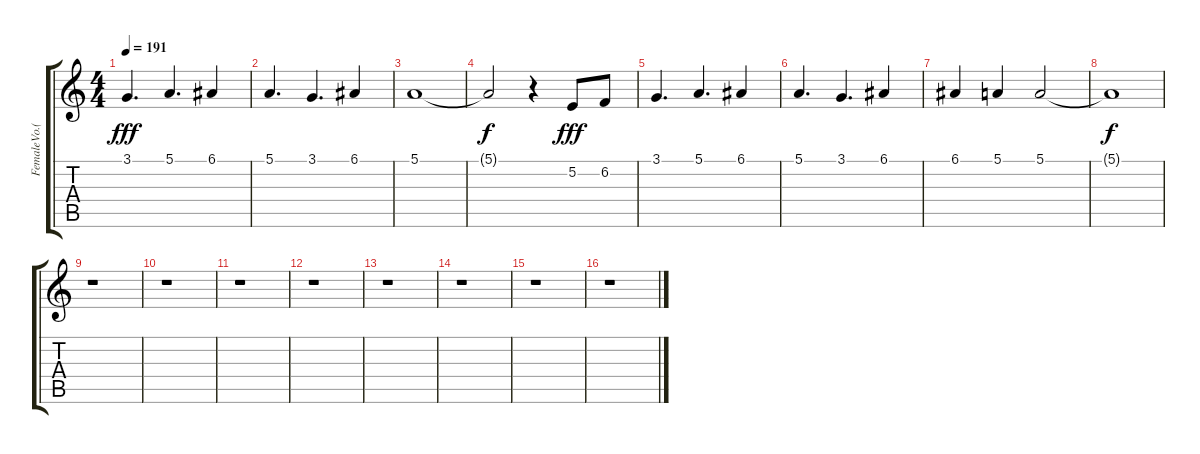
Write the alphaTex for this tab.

\track ("FemaleVo.(Lch.)" "FemaleVo.(") {instrument altosax}
\staff {score tabs}
\tuning (E4 B3 G3 D3 A2 E2) {hide}
\ts (4 4)
\tempo 191
\clef g2
\ks c
3.1.4{d dy fff} 5.1.4{d} 6.1.4 |
5.1.4{d} 3.1.4{d} 6.1.4 |
5.1.1 |
5.1{t}.2{dy f} r.4 5.2.8{dy fff} 6.2.8 |
3.1.4{d} 5.1.4{d} 6.1.4 |
5.1.4{d} 3.1.4{d} 6.1.4 |
6.1.4 5.1.4 5.1.2 |
5.1{t}.1{dy f} |
r.1 |
r.1 |
r.1 |
r.1 |
r.1 |
r.1 |
r.1 |
r.1
